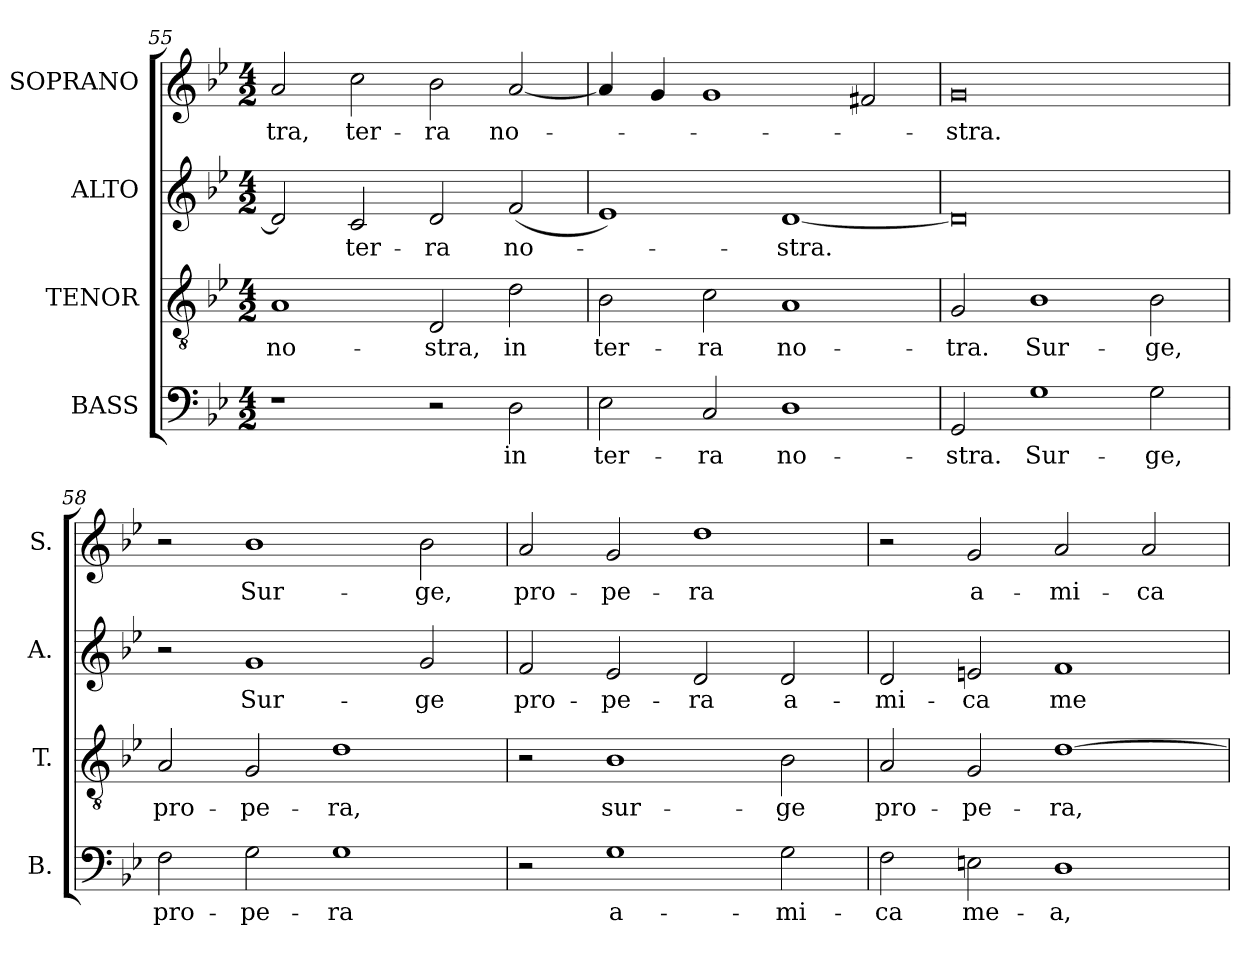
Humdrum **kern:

**kern	**text	**kern	**text	**kern	**text	**kern	**text
*part4	*part4	*part3	*part3	*part2	*part2	*part1	*part1
*staff4	*staff4	*staff3	*staff3	*staff2	*staff2	*staff1	*staff1
*I"BASS	*	*I"TENOR	*	*I"ALTO	*	*I"SOPRANO	*
*I'B.	*	*I'T.	*	*I'A.	*	*I'S.	*
*clefF4	*	*clefGv2	*	*clefG2	*	*clefG2	*
*	*	*ITrd7c12	*	*	*	*	*
*k[b-e-]	*	*k[b-e-]	*	*k[b-e-]	*	*k[b-e-]	*
*B-:	*	*B-:	*	*B-:	*	*B-:	*
*M4/2	*	*M4/2	*	*M4/2	*	*M4/2	*
=55	=55	=55	=55	=55	=55	=55	=55
!	!	!	!LO:LY:b:color=#000000	!	!	!	!
!	!	!	!	!	!	!	!LO:LY:b:color=#000000
1r	.	1AAi	no-	2di/]	.	2ai/	-tra,
!	!	!	!	!	!LO:LY:b:color=#000000	!	!
!	!	!	!	!	!	!	!LO:LY:b:color=#000000
.	.	.	.	2ci/	ter-	2cci\	ter-
!	!	!	!LO:LY:b:color=#000000	!	!	!	!
!	!	!	!	!	!LO:LY:b:color=#000000	!	!
!	!	!	!	!	!	!	!LO:LY:b:color=#000000
2r	.	2DDi/	-stra,	2di/	-ra	2b-i\	-ra
!	!LO:LY:b:color=#000000	!	!	!	!	!	!
!	!	!	!LO:LY:b:color=#000000	!	!	!	!
!	!	!	!	!	!LO:LY:b:color=#000000	!	!
!	!	!	!	!	!	!	!LO:LY:b:color=#000000
2Di\	in	2Di\	in	(2fi/	no-	[2ai/	no-
=56	=56	=56	=56	=56	=56	=56	=56
!	!LO:LY:b:color=#000000	!	!	!	!	!	!
!	!	!	!LO:LY:b:color=#000000	!	!	!	!
2E-i\	ter-	2BB-i\	ter-	1e-i)	.	4ai/]	.
.	.	.	.	.	.	4gi/	.
!	!LO:LY:b:color=#000000	!	!	!	!	!	!
!	!	!	!LO:LY:b:color=#000000	!	!	!	!
2Ci/	-ra	2Ci\	-ra	.	.	1gi	.
!	!LO:LY:b:color=#000000	!	!	!	!	!	!
!	!	!	!LO:LY:b:color=#000000	!	!	!	!
!	!	!	!	!	!LO:LY:b:color=#000000	!	!
1Di	no-	1AAi	no-	[1di	-stra.	.	.
.	.	.	.	.	.	2f#Xi/	.
=57	=57	=57	=57	=57	=57	=57	=57
!	!LO:LY:b:color=#000000	!	!	!	!	!	!
!	!	!	!LO:LY:b:color=#000000	!	!	!	!
!	!	!	!	!	!	!	!LO:LY:b:color=#000000
2GGi/	-stra.	2GGi/	-tra.	0di]	.	0gi	-stra.
!	!LO:LY:b:color=#000000	!	!	!	!	!	!
!	!	!	!LO:LY:b:color=#000000	!	!	!	!
1Gi	Sur-	1BB-i	Sur-	.	.	.	.
!	!LO:LY:b:color=#000000	!	!	!	!	!	!
!	!	!	!LO:LY:b:color=#000000	!	!	!	!
2Gi\	-ge,	2BB-i\	-ge,	.	.	.	.
=58	=58	=58	=58	=58	=58	=58	=58
!	!LO:LY:b:color=#000000	!	!	!	!	!	!
!	!	!	!LO:LY:b:color=#000000	!	!	!	!
2Fi\	pro-	2AAi/	pro-	2r	.	2r	.
!	!LO:LY:b:color=#000000	!	!	!	!	!	!
!	!	!	!LO:LY:b:color=#000000	!	!	!	!
!	!	!	!	!	!LO:LY:b:color=#000000	!	!
!	!	!	!	!	!	!	!LO:LY:b:color=#000000
2Gi\	-pe-	2GGi/	-pe-	1gi	Sur-	1b-i	Sur-
!	!LO:LY:b:color=#000000	!	!	!	!	!	!
!	!	!	!LO:LY:b:color=#000000	!	!	!	!
1Gi	-ra	1Di	-ra,	.	.	.	.
!	!	!	!	!	!LO:LY:b:color=#000000	!	!
!	!	!	!	!	!	!	!LO:LY:b:color=#000000
.	.	.	.	2gi/	-ge	2b-i\	-ge,
=59	=59	=59	=59	=59	=59	=59	=59
!	!	!	!	!	!LO:LY:b:color=#000000	!	!
!	!	!	!	!	!	!	!LO:LY:b:color=#000000
2r	.	2r	.	2fi/	pro-	2ai/	pro-
!	!LO:LY:b:color=#000000	!	!	!	!	!	!
!	!	!	!LO:LY:b:color=#000000	!	!	!	!
!	!	!	!	!	!LO:LY:b:color=#000000	!	!
!	!	!	!	!	!	!	!LO:LY:b:color=#000000
1Gi	a-	1BB-i	sur-	2e-i/	-pe-	2gi/	-pe-
!	!	!	!	!	!LO:LY:b:color=#000000	!	!
!	!	!	!	!	!	!	!LO:LY:b:color=#000000
.	.	.	.	2di/	-ra	1ddi	-ra
!	!LO:LY:b:color=#000000	!	!	!	!	!	!
!	!	!	!LO:LY:b:color=#000000	!	!	!	!
!	!	!	!	!	!LO:LY:b:color=#000000	!	!
2Gi\	-mi-	2BB-i\	-ge	2di/	a-	.	.
!!LO:LB:g=z
=60	=60	=60	=60	=60	=60	=60	=60
!	!LO:LY:b:color=#000000	!	!	!	!	!	!
!	!	!	!LO:LY:b:color=#000000	!	!	!	!
!	!	!	!	!	!LO:LY:b:color=#000000	!	!
2Fi\	-ca	2AAi/	pro-	2di/	-mi-	2r	.
!	!LO:LY:b:color=#000000	!	!	!	!	!	!
!	!	!	!LO:LY:b:color=#000000	!	!	!	!
!	!	!	!	!	!LO:LY:b:color=#000000	!	!
!	!	!	!	!	!	!	!LO:LY:b:color=#000000
2Eni\	me-	2GGi/	-pe-	2eni/	-ca	2gi/	a-
!	!LO:LY:b:color=#000000	!	!	!	!	!	!
!	!	!	!LO:LY:b:color=#000000	!	!	!	!
!	!	!	!	!	!LO:LY:b:color=#000000	!	!
!	!	!	!	!	!	!	!LO:LY:b:color=#000000
1Di	-a,	[1Di	-ra,	1fi	me-	2ai/	-mi-
!	!	!	!	!	!	!	!LO:LY:b:color=#000000
.	.	.	.	.	.	2ai/	-ca
=	=	=	=	=	=	=	=
*-	*-	*-	*-	*-	*-	*-	*-
